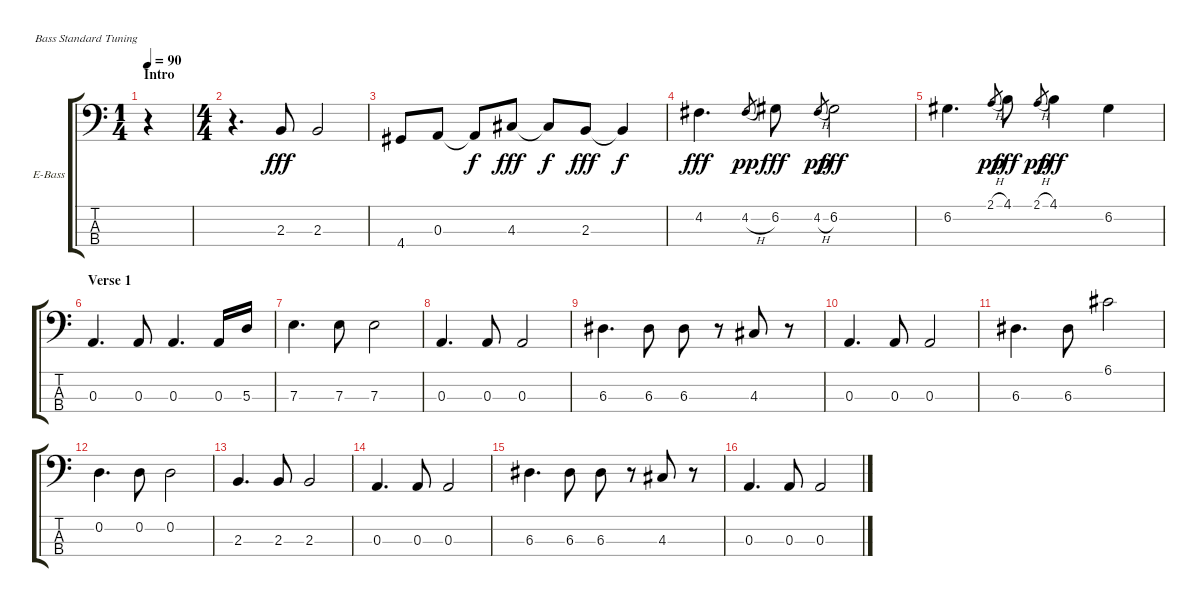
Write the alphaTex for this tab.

\bracketExtendMode groupsimilarinstruments
\firstSystemTrackNameOrientation horizontal
\otherSystemsTrackNameOrientation horizontal
\track ("Bass Guitar" "E-Bass") {instrument electricbassfinger}
\staff {score tabs}
\tuning (G2 D2 A1 E1)
\ts (1 4)
\section ("" "Intro")
\tempo 90
\clef f4
\ks c
r.4{dy fff instrument electricbassfinger} |
\ts (4 4)
r.4{d} 2.3.8 2.3.2 |
4.4.8 0.3.8 0.3{t}.8{dy f} 4.3.8{dy fff} 4.3{t}.8{dy f} 2.3.8{dy fff} 2.3{t}.4{dy f} |
4.2.4{d dy fff} 4.2{h}.8{gr dy pp} 6.2.8{dy fff} 4.2{h}.8{gr dy pp} 6.2.2{dy fff} |
6.2.4{d} 2.1{h}.8{gr dy pp} 4.1.8{dy fff} 2.1{h}.8{gr dy pp} 4.1.4{dy fff} 6.2.4 |
\section ("" "Verse 1")
0.3.4{d} 0.3.8 0.3.4{d} 0.3.16 5.3.16 |
7.3.4{d} 7.3.8 7.3.2 |
0.3.4{d} 0.3.8 0.3.2 |
6.3.4{d} 6.3.8 6.3.8 r.8 4.3.8 r.8 |
0.3.4{d} 0.3.8 0.3.2 |
6.3.4{d} 6.3.8 6.1.2 |
0.2.4{d} 0.2.8 0.2.2 |
2.3.4{d} 2.3.8 2.3.2 |
0.3.4{d} 0.3.8 0.3.2 |
6.3.4{d} 6.3.8 6.3.8 r.8 4.3.8 r.8 |
0.3.4{d} 0.3.8 0.3.2
